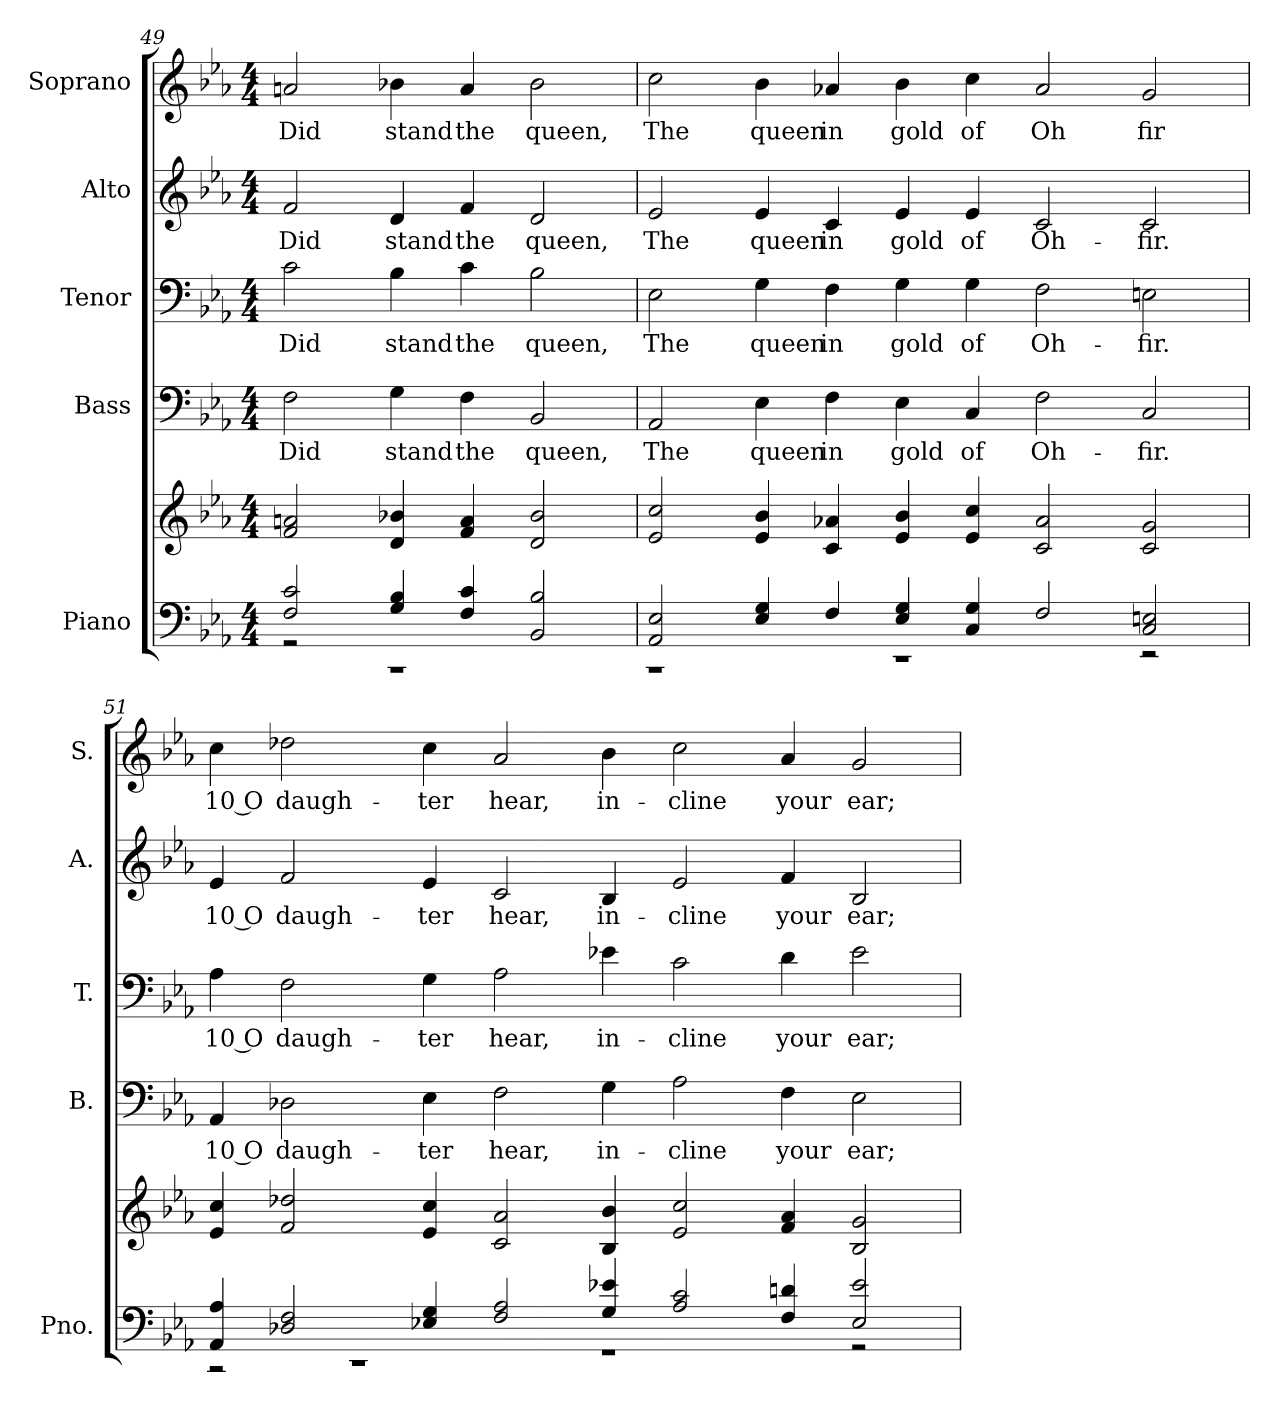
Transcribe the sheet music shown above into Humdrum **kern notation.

**kern	**kern	**kern	**text	**kern	**text	**kern	**text	**kern	**text
*part5	*part5	*part4	*part4	*part3	*part3	*part2	*part2	*part1	*part1
*staff6	*staff5	*staff4	*staff4	*staff3	*staff3	*staff2	*staff2	*staff1	*staff1
*I"Piano	*	*I"Bass	*	*I"Tenor	*	*I"Alto	*	*I"Soprano	*
*I'Pno.	*	*I'B.	*	*I'T.	*	*I'A.	*	*I'S.	*
*clefF4	*clefG2	*clefF4	*	*clefF4	*	*clefG2	*	*clefG2	*
*k[b-e-a-]	*k[b-e-a-]	*k[b-e-a-]	*	*k[b-e-a-]	*	*k[b-e-a-]	*	*k[b-e-a-]	*
*E-:	*E-:	*E-:	*	*E-:	*	*E-:	*	*E-:	*
*M4/4	*M4/4	*M4/4	*	*M4/4	*	*M4/4	*	*M4/4	*
=49	=49	=49	=49	=49	=49	=49	=49	=49	=49
*^	*	*	*	*	*	*	*	*	*
!	!	!	!	!LO:LY:b:color=#000000	!	!	!	!	!	!
!	!	!	!	!	!	!LO:LY:b:color=#000000	!	!	!	!
!	!	!	!	!	!	!	!	!LO:LY:b:color=#000000	!	!
!	!	!	!	!	!	!	!	!	!	!LO:LY:b:color=#000000
2Fi/ 2ci	2r	2fi/ 2ani	2Fi\	Did	2ci\	Did	2fi/	Did	2ani/	Did
!	!	!	!	!LO:LY:b:color=#000000	!	!	!	!	!	!
!	!	!	!	!	!	!LO:LY:b:color=#000000	!	!	!	!
!	!	!	!	!	!	!	!	!LO:LY:b:color=#000000	!	!
!	!	!	!	!	!	!	!	!	!	!LO:LY:b:color=#000000
4Gi/ 4B-i	1r	4di/ 4b-Xi	4Gi\	stand	4B-i\	stand	4di/	stand	4b-Xi\	stand
!	!	!	!	!LO:LY:b:color=#000000	!	!	!	!	!	!
!	!	!	!	!	!	!LO:LY:b:color=#000000	!	!	!	!
!	!	!	!	!	!	!	!	!LO:LY:b:color=#000000	!	!
!	!	!	!	!	!	!	!	!	!	!LO:LY:b:color=#000000
4Fi/ 4ci	.	4fi/ 4ai	4Fi\	the	4ci\	the	4fi/	the	4ai/	the
!	!	!	!	!LO:LY:b:color=#000000	!	!	!	!	!	!
!	!	!	!	!	!	!LO:LY:b:color=#000000	!	!	!	!
!	!	!	!	!	!	!	!	!LO:LY:b:color=#000000	!	!
!	!	!	!	!	!	!	!	!	!	!LO:LY:b:color=#000000
2BB-i/ 2B-i	.	2di/ 2b-i	2BB-i/	queen,	2B-i\	queen,	2di/	queen,	2b-i\	queen,
=50	=50	=50	=50	=50	=50	=50	=50	=50	=50	=50
!	!	!	!	!LO:LY:b:color=#000000	!	!	!	!	!	!
!	!	!	!	!	!	!LO:LY:b:color=#000000	!	!	!	!
!	!	!	!	!	!	!	!	!LO:LY:b:color=#000000	!	!
!	!	!	!	!	!	!	!	!	!	!LO:LY:b:color=#000000
2AA-i/ 2E-i	1r	2e-i/ 2cci	2AA-i/	The	2E-i\	The	2e-i/	The	2cci\	The
!	!	!	!	!LO:LY:b:color=#000000	!	!	!	!	!	!
!	!	!	!	!	!	!LO:LY:b:color=#000000	!	!	!	!
!	!	!	!	!	!	!	!	!LO:LY:b:color=#000000	!	!
!	!	!	!	!	!	!	!	!	!	!LO:LY:b:color=#000000
4E-i/ 4Gi	.	4e-i/ 4b-i	4E-i\	queen	4Gi\	queen	4e-i/	queen	4b-i\	queen
!	!	!	!	!LO:LY:b:color=#000000	!	!	!	!	!	!
!	!	!	!	!	!	!LO:LY:b:color=#000000	!	!	!	!
!	!	!	!	!	!	!	!	!LO:LY:b:color=#000000	!	!
!	!	!	!	!	!	!	!	!	!	!LO:LY:b:color=#000000
4Fi/	.	4ci/ 4a-Xi	4Fi\	in	4Fi\	in	4ci/	in	4a-Xi/	in
!	!	!	!	!LO:LY:b:color=#000000	!	!	!	!	!	!
!	!	!	!	!	!	!LO:LY:b:color=#000000	!	!	!	!
!	!	!	!	!	!	!	!	!LO:LY:b:color=#000000	!	!
!	!	!	!	!	!	!	!	!	!	!LO:LY:b:color=#000000
4E-i/ 4Gi	1r	4e-i/ 4b-i	4E-i\	gold	4Gi\	gold	4e-i/	gold	4b-i\	gold
!	!	!	!	!LO:LY:b:color=#000000	!	!	!	!	!	!
!	!	!	!	!	!	!LO:LY:b:color=#000000	!	!	!	!
!	!	!	!	!	!	!	!	!LO:LY:b:color=#000000	!	!
!	!	!	!	!	!	!	!	!	!	!LO:LY:b:color=#000000
4Ci/ 4Gi	.	4e-i/ 4cci	4Ci/	of	4Gi\	of	4e-i/	of	4cci\	of
!	!	!	!	!LO:LY:b:color=#000000	!	!	!	!	!	!
!	!	!	!	!	!	!LO:LY:b:color=#000000	!	!	!	!
!	!	!	!	!	!	!	!	!LO:LY:b:color=#000000	!	!
!	!	!	!	!	!	!	!	!	!	!LO:LY:b:color=#000000
2Fi/	.	2ci/ 2a-i	2Fi\	Oh-	2Fi\	Oh-	2ci/	Oh-	2a-i/	Oh
!	!	!	!	!LO:LY:b:color=#000000	!	!	!	!	!	!
!	!	!	!	!	!	!LO:LY:b:color=#000000	!	!	!	!
!	!	!	!	!	!	!	!	!LO:LY:b:color=#000000	!	!
!	!	!	!	!	!	!	!	!	!	!LO:LY:b:color=#000000
2Ci/ 2Eni	2r	2ci/ 2gi	2Ci/	-fir.	2Eni\	-fir.	2ci/	-fir.	2gi/	fir
=51	=51	=51	=51	=51	=51	=51	=51	=51	=51	=51
!	!	!	!	!LO:LY:b:color=#000000	!	!	!	!	!	!
!	!	!	!	!	!	!LO:LY:b:color=#000000	!	!	!	!
!	!	!	!	!	!	!	!	!LO:LY:b:color=#000000	!	!
!	!	!	!	!	!	!	!	!	!	!LO:LY:b:color=#000000
4AA-i/ 4A-i	2r	4e-i/ 4cci	4AA-i/	10 O	4A-i\	10 O	4e-i/	10 O	4cci\	10 O
!	!	!	!	!LO:LY:b:color=#000000	!	!	!	!	!	!
!	!	!	!	!	!	!LO:LY:b:color=#000000	!	!	!	!
!	!	!	!	!	!	!	!	!LO:LY:b:color=#000000	!	!
!	!	!	!	!	!	!	!	!	!	!LO:LY:b:color=#000000
2D-Xi/ 2Fi	.	2fi/ 2dd-Xi	2D-Xi\	daugh-	2Fi\	daugh-	2fi/	daugh-	2dd-Xi\	daugh-
.	1r	.	.	.	.	.	.	.	.	.
!	!	!	!	!LO:LY:b:color=#000000	!	!	!	!	!	!
!	!	!	!	!	!	!LO:LY:b:color=#000000	!	!	!	!
!	!	!	!	!	!	!	!	!LO:LY:b:color=#000000	!	!
!	!	!	!	!	!	!	!	!	!	!LO:LY:b:color=#000000
4E-Xi/ 4Gi	.	4e-i/ 4cci	4E-i\	-ter	4Gi\	-ter	4e-i/	-ter	4cci\	-ter
!	!	!	!	!LO:LY:b:color=#000000	!	!	!	!	!	!
!	!	!	!	!	!	!LO:LY:b:color=#000000	!	!	!	!
!	!	!	!	!	!	!	!	!LO:LY:b:color=#000000	!	!
!	!	!	!	!	!	!	!	!	!	!LO:LY:b:color=#000000
2Fi/ 2A-i	.	2ci/ 2a-i	2Fi\	hear,	2A-i\	hear,	2ci/	hear,	2a-i/	hear,
!	!	!	!	!LO:LY:b:color=#000000	!	!	!	!	!	!
!	!	!	!	!	!	!LO:LY:b:color=#000000	!	!	!	!
!	!	!	!	!	!	!	!	!LO:LY:b:color=#000000	!	!
!	!	!	!	!	!	!	!	!	!	!LO:LY:b:color=#000000
4Gi/ 4e-Xi	1r	4B-i/ 4b-i	4Gi\	in-	4e-Xi\	in-	4B-i/	in-	4b-i\	in-
!	!	!	!	!LO:LY:b:color=#000000	!	!	!	!	!	!
!	!	!	!	!	!	!LO:LY:b:color=#000000	!	!	!	!
!	!	!	!	!	!	!	!	!LO:LY:b:color=#000000	!	!
!	!	!	!	!	!	!	!	!	!	!LO:LY:b:color=#000000
2A-i/ 2ci	.	2e-i/ 2cci	2A-i\	-cline	2ci\	-cline	2e-i/	-cline	2cci\	-cline
!	!	!	!	!LO:LY:b:color=#000000	!	!	!	!	!	!
!	!	!	!	!	!	!LO:LY:b:color=#000000	!	!	!	!
!	!	!	!	!	!	!	!	!LO:LY:b:color=#000000	!	!
!	!	!	!	!	!	!	!	!	!	!LO:LY:b:color=#000000
4Fi/ 4dni	.	4fi/ 4a-i	4Fi\	your	4di\	your	4fi/	your	4a-i/	your
!	!	!	!	!LO:LY:b:color=#000000	!	!	!	!	!	!
!	!	!	!	!	!	!LO:LY:b:color=#000000	!	!	!	!
!	!	!	!	!	!	!	!	!LO:LY:b:color=#000000	!	!
!	!	!	!	!	!	!	!	!	!	!LO:LY:b:color=#000000
2E-i/ 2e-i	2r	2B-i/ 2gi	2E-i\	ear;	2e-i\	ear;	2B-i/	ear;	2gi/	ear;
*v	*v	*	*	*	*	*	*	*	*	*
=	=	=	=	=	=	=	=	=	=
*-	*-	*-	*-	*-	*-	*-	*-	*-	*-
